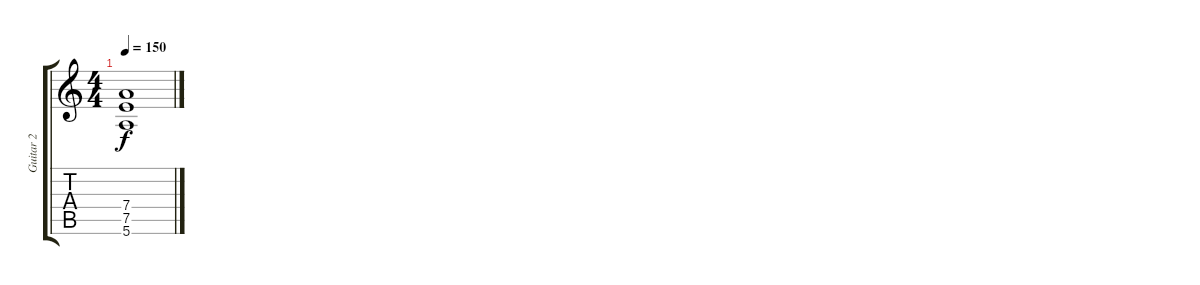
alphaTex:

\track ("Guitar 2" "Guitar 2") {instrument distortionguitar}
\staff {score tabs}
\tuning (E4 B3 G3 D3 A2 E2) {hide}
\ts (4 4)
\tempo 150
\clef g2
\ks c
(7.4{t} 7.5{t} 5.6{t}).1{dy f}
